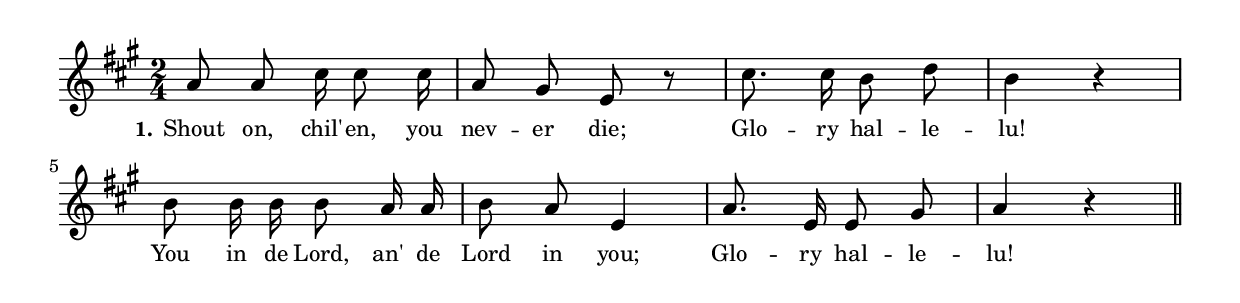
% 080.ly - Score sheet for "Shout On, Children"
% Copyright (C) 2007  Marcus Brinkmann <marcus@gnu.org>
%
% This score sheet is free software; you can redistribute it and/or
% modify it under the terms of the Creative Commons Legal Code
% Attribution-ShareALike as published by Creative Commons; either
% version 2.0 of the License, or (at your option) any later version.
%
% This score sheet is distributed in the hope that it will be useful,
% but WITHOUT ANY WARRANTY; without even the implied warranty of
% MERCHANTABILITY or FITNESS FOR A PARTICULAR PURPOSE.  See the
% Creative Commons Legal Code Attribution-ShareALike for more details.
%
% You should have received a copy of the Creative Commons Legal Code
% Attribution-ShareALike along with this score sheet; if not, write to
% Creative Commons, 543 Howard Street, 5th Floor,
% San Francisco, CA 94105-3013  United States

\version "2.10.0"

%\header
%{
%  title = "Shout On, Children"
%  composer = "trad."
%}

melody =
<<
     \context Voice
    {
	\set Staff.midiInstrument = "acoustic grand"
	\override Staff.VerticalAxisGroup #'minimum-Y-extent = #'(0 . 0)
	
	\autoBeamOff

	\time 2/4
	\clef violin
	\key a \major
	{
	    a'8 a' cis''16 cis''8 cis''16 | a'8 gis' e' r |
	    cis''8. cis''16 b'8 d'' | b'4 r |
	    b'8 b'16 b' b'8 a'16 a' | b'8 a' e'4 |
	    a'8. e'16 e'8 gis' | a'4 r \bar "||"
	}
    }
    \lyricsto "" \new Lyrics
    {
        \override LyricText #'font-size = #0
        \override StanzaNumber #'font-size = #-1

	\set stanza = "1."
	Shout on, chil' -- en, you nev -- er die;
	Glo -- ry hal -- le -- lu!
	You in de Lord, an' de Lord in you;
	Glo -- ry hal -- le -- lu!
    }
>>


\score
{
  \new Staff { \melody }

  \layout { indent = 0.0 }
}

\score
{
  \new Staff { \unfoldRepeats \melody }

  
  \midi {
    \context {
      \Score
      tempoWholesPerMinute = #(ly:make-moment 60 4)
      }
    }


}
